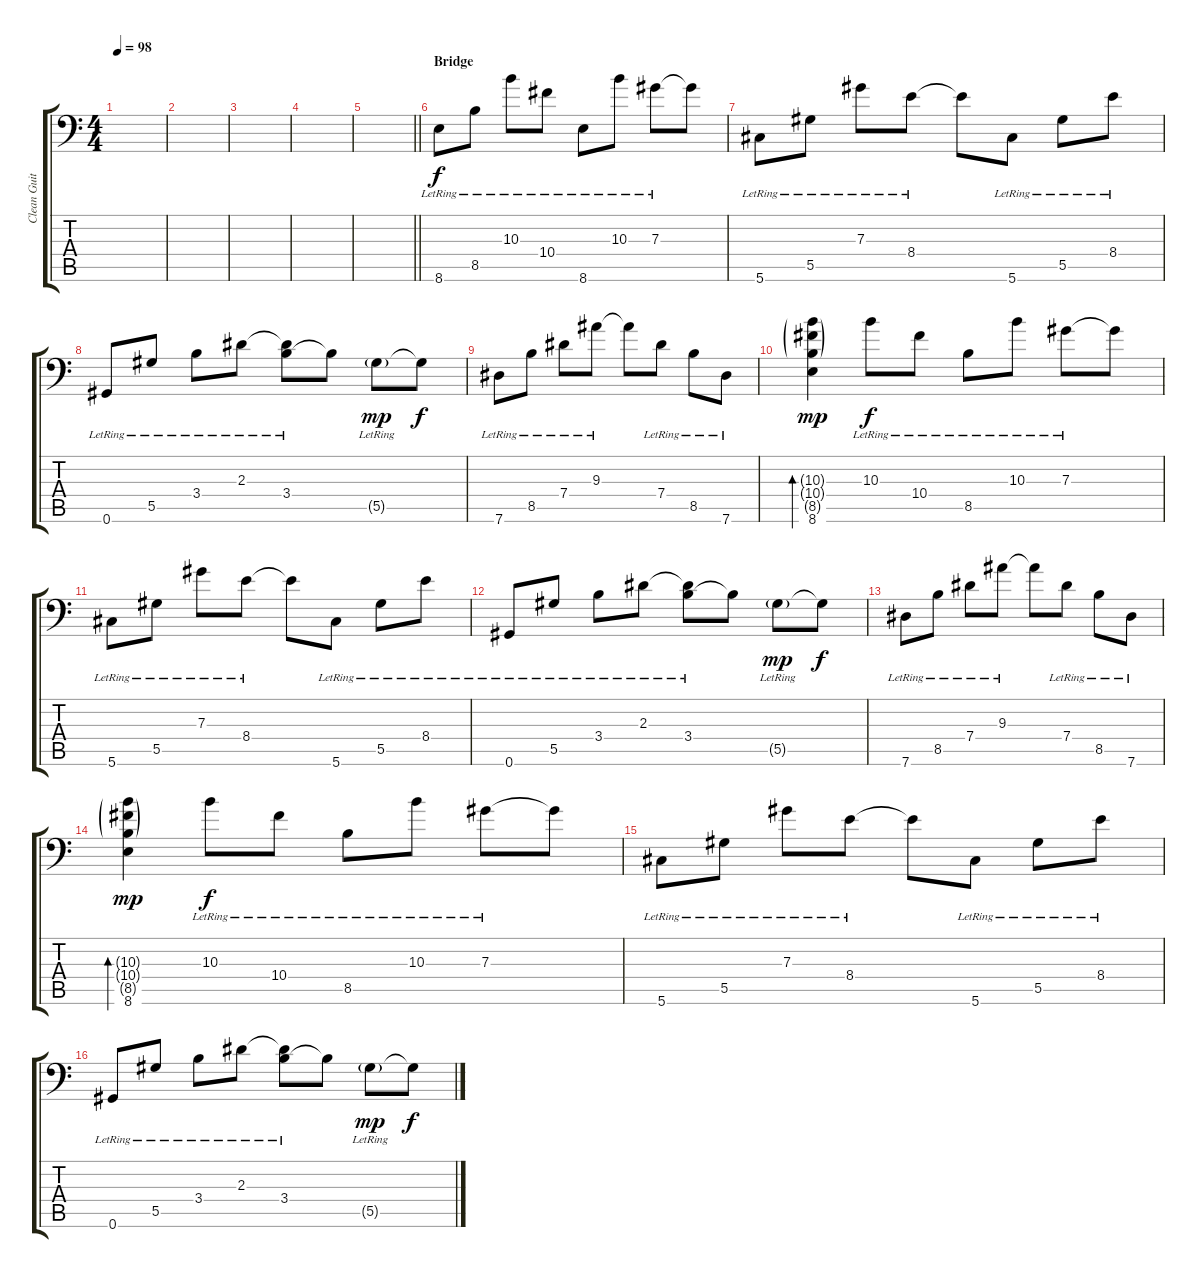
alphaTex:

\track ("Clean Guitar" "Clean Guit") {instrument electricguitarjazz}
\staff {score tabs}
\tuning (Bb3 F3 Db3 Ab2 Eb2 Ab1) {hide}
\ts (4 4)
\tempo 98
\clef f4
\ks c
|
|
|
|
\barLineRight lightlight
|
\section ("" "Bridge")
8.6{lr}.8 8.5{lr}.8 10.3{lr}.8 10.4{lr}.8 8.6{lr}.8 10.3{lr}.8 7.3{lr}.8 7.3{t}.8 |
5.6{lr}.8 5.5{lr}.8 7.3{lr}.8 8.4{lr}.8 8.4{t}.8 5.6{lr}.8 5.5{lr}.8 8.4{lr}.8 |
0.6{lr}.8 5.5{lr}.8 3.4{lr}.8 2.3{lr}.8 (2.3{t} 3.4{lr}).8 3.4{t}.8 5.5{g lr}.8{dy mp} 5.5{t}.8{dy f} |
7.6{lr}.8 8.5{lr}.8 7.4{lr}.8 9.3{lr}.8 9.3{t}.8 7.4{lr}.8 8.5{lr}.8 7.6{lr}.8 |
(10.3{g} 10.4{g} 8.5{g} 8.6).4{bd 120 dy mp} 10.3{lr}.8{dy f} 10.4{lr}.8 8.5{lr}.8 10.3{lr}.8 7.3{lr}.8 7.3{t}.8 |
5.6{lr}.8 5.5{lr}.8 7.3{lr}.8 8.4{lr}.8 8.4{t}.8 5.6{lr}.8 5.5{lr}.8 8.4{lr}.8 |
0.6{lr}.8 5.5{lr}.8 3.4{lr}.8 2.3{lr}.8 (2.3{t} 3.4{lr}).8 3.4{t}.8 5.5{g lr}.8{dy mp} 5.5{t}.8{dy f} |
7.6{lr}.8 8.5{lr}.8 7.4{lr}.8 9.3{lr}.8 9.3{t}.8 7.4{lr}.8 8.5{lr}.8 7.6{lr}.8 |
(10.3{g} 10.4{g} 8.5{g} 8.6).4{bd 120 dy mp} 10.3{lr}.8{dy f} 10.4{lr}.8 8.5{lr}.8 10.3{lr}.8 7.3{lr}.8 7.3{t}.8 |
5.6{lr}.8 5.5{lr}.8 7.3{lr}.8 8.4{lr}.8 8.4{t}.8 5.6{lr}.8 5.5{lr}.8 8.4{lr}.8 |
0.6{lr}.8 5.5{lr}.8 3.4{lr}.8 2.3{lr}.8 (2.3{t} 3.4{lr}).8 3.4{t}.8 5.5{g lr}.8{dy mp} 5.5{t}.8{dy f}
